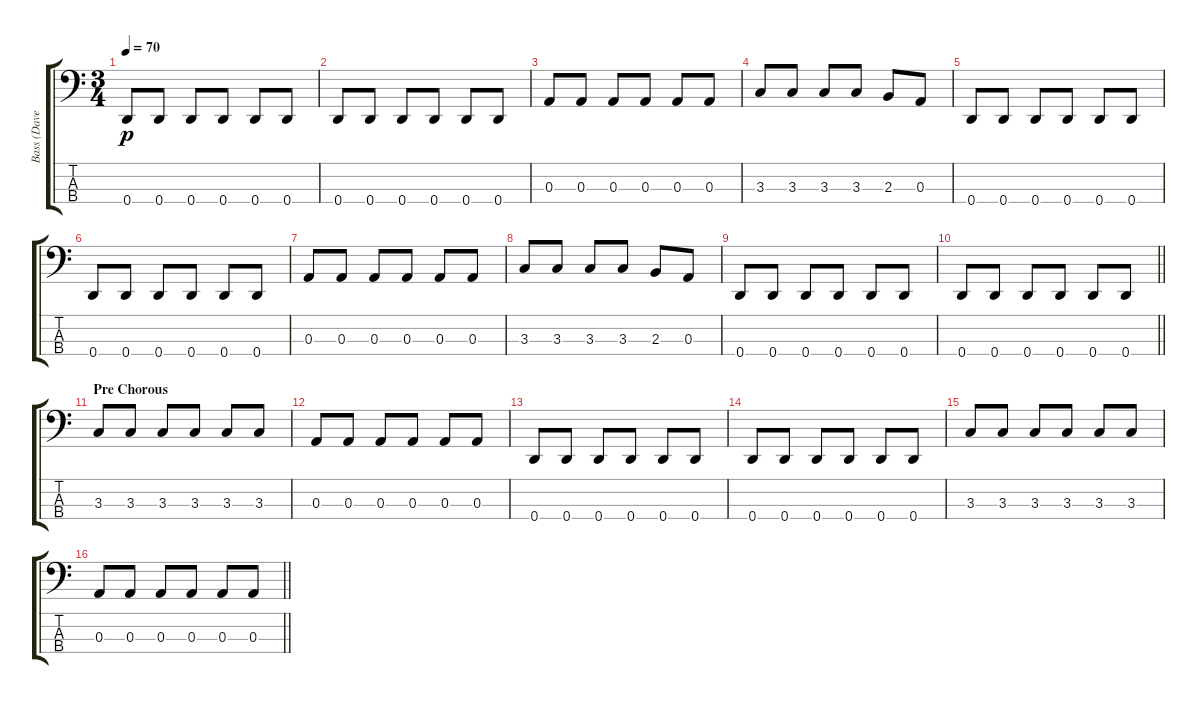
\track ("Bass (Dave)" "Bass (Dave") {instrument electricbassfinger}
\staff {score tabs}
\tuning (G2 D2 A1 D1) {hide}
\ts (3 4)
\tempo 70
\clef f4
\ks c
0.4.8{dy p} 0.4.8 0.4.8 0.4.8 0.4.8 0.4.8 |
0.4.8 0.4.8 0.4.8 0.4.8 0.4.8 0.4.8 |
0.3.8 0.3.8 0.3.8 0.3.8 0.3.8 0.3.8 |
3.3.8 3.3.8 3.3.8 3.3.8 2.3.8 0.3.8 |
0.4.8 0.4.8 0.4.8 0.4.8 0.4.8 0.4.8 |
0.4.8 0.4.8 0.4.8 0.4.8 0.4.8 0.4.8 |
0.3.8 0.3.8 0.3.8 0.3.8 0.3.8 0.3.8 |
3.3.8 3.3.8 3.3.8 3.3.8 2.3.8 0.3.8 |
0.4.8 0.4.8 0.4.8 0.4.8 0.4.8 0.4.8 |
\barLineRight lightlight
0.4.8 0.4.8 0.4.8 0.4.8 0.4.8 0.4.8 |
\section ("" "Pre Chorous")
3.3.8 3.3.8 3.3.8 3.3.8 3.3.8 3.3.8 |
0.3.8 0.3.8 0.3.8 0.3.8 0.3.8 0.3.8 |
0.4.8 0.4.8 0.4.8 0.4.8 0.4.8 0.4.8 |
0.4.8 0.4.8 0.4.8 0.4.8 0.4.8 0.4.8 |
3.3.8 3.3.8 3.3.8 3.3.8 3.3.8 3.3.8 |
\barLineRight lightlight
0.3.8 0.3.8 0.3.8 0.3.8 0.3.8 0.3.8
